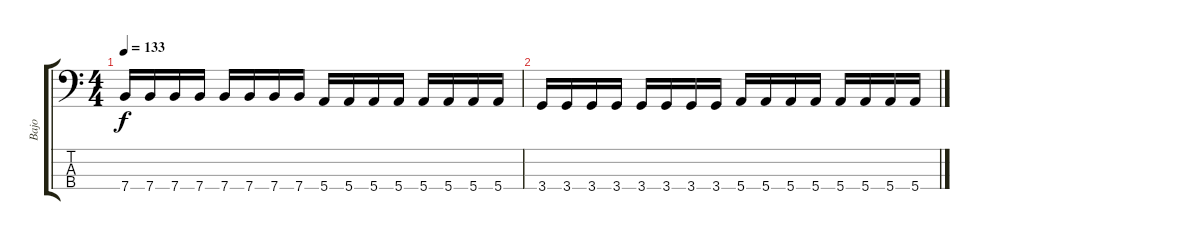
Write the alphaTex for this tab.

\track ("Bajo" "Bajo") {instrument electricbasspick}
\staff {score tabs}
\tuning (G2 D2 A1 E1) {hide}
\ts (4 4)
\tempo 133
\clef f4
\ks c
7.4.16{dy f} 7.4.16 7.4.16 7.4.16 7.4.16 7.4.16 7.4.16 7.4.16 5.4.16 5.4.16 5.4.16 5.4.16 5.4.16 5.4.16 5.4.16 5.4.16 |
3.4.16 3.4.16 3.4.16 3.4.16 3.4.16 3.4.16 3.4.16 3.4.16 5.4.16 5.4.16 5.4.16 5.4.16 5.4.16 5.4.16 5.4.16 5.4.16
